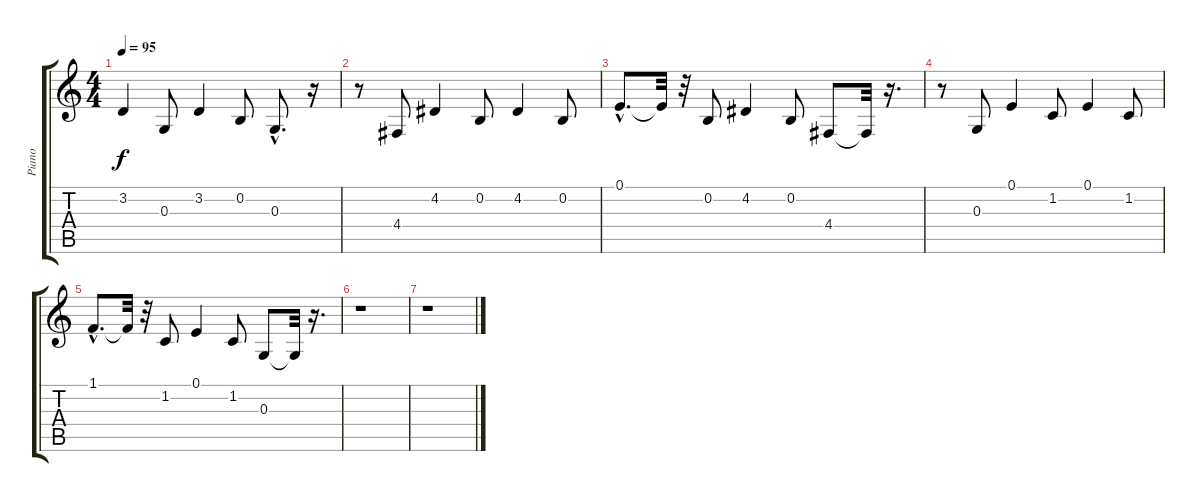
\track ("Piano" "Piano") {instrument electricpiano2}
\staff {score tabs}
\tuning (E4 B3 G3 D3 A2 E2) {hide}
\ts (4 4)
\tempo 95
\clef g2
\ks c
3.2.4{dy f} 0.3.8 3.2.4 0.2.8 0.3{hac}.8{d} r.16 |
r.8 4.4.8 4.2.4 0.2.8 4.2.4 0.2.8 |
0.1{hac}.8{d} 0.1{t}.32 r.32 0.2.8 4.2.4 0.2.8 4.4.8 4.4{t}.32 r.16{d} |
r.8 0.3.8 0.1.4 1.2.8 0.1.4 1.2.8 |
1.1{hac}.8{d} 1.1{t}.32 r.32 1.2.8 0.1.4 1.2.8 0.3.8 0.3{t}.32 r.16{d} |
r.1 |
r.1
